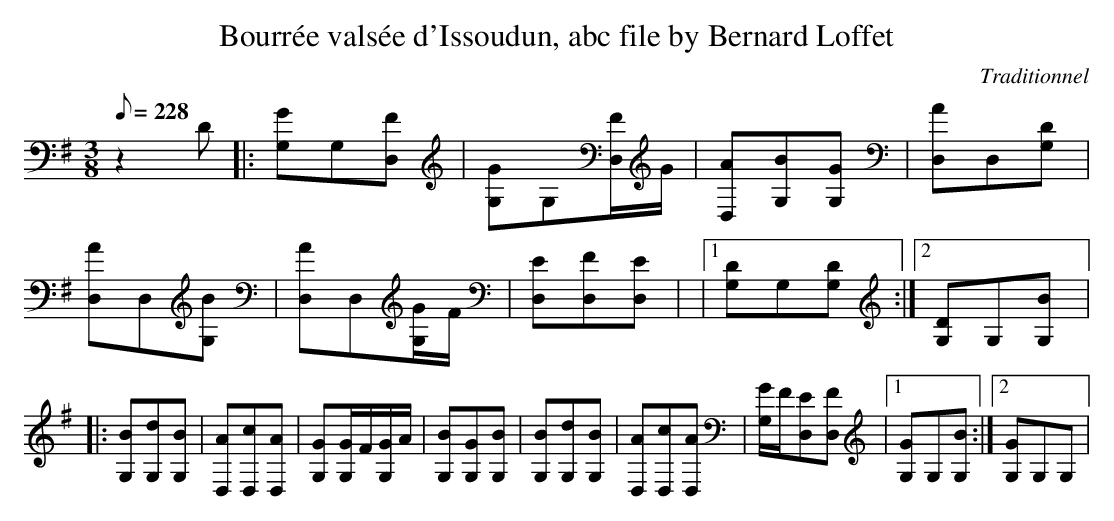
X:1
T:Bourrée valsée d'Issoudun, abc file by Bernard Loffet
C:Traditionnel
L:1/8
Q:228
M:3/8
K:G
z2D|:[GG,]G,[FD,]|[GG,]G,[F/D,/]G/|[AD,][BG,][GG,]|[AD,]D,[DG,]|[AD,]D,[BG,]|[AD,]D,[G/G,/]F/|[ED,][FD,][ED,]| \
|1[DG,]G,[DG,]:|2[DG,]G,[BG,]|:[BG,][dG,][BG,]|[AD,][cD,][AD,]|[GG,][G/G,/]F/[G/G,/]A/|[BG,][GG,][BG,]| \
[BG,][dG,][BG,]|[AD,][cD,][AD,]|[G/G,/]F/[ED,][FD,]|1[GG,]G,[BG,]:|2[GG,]G,G,| \
